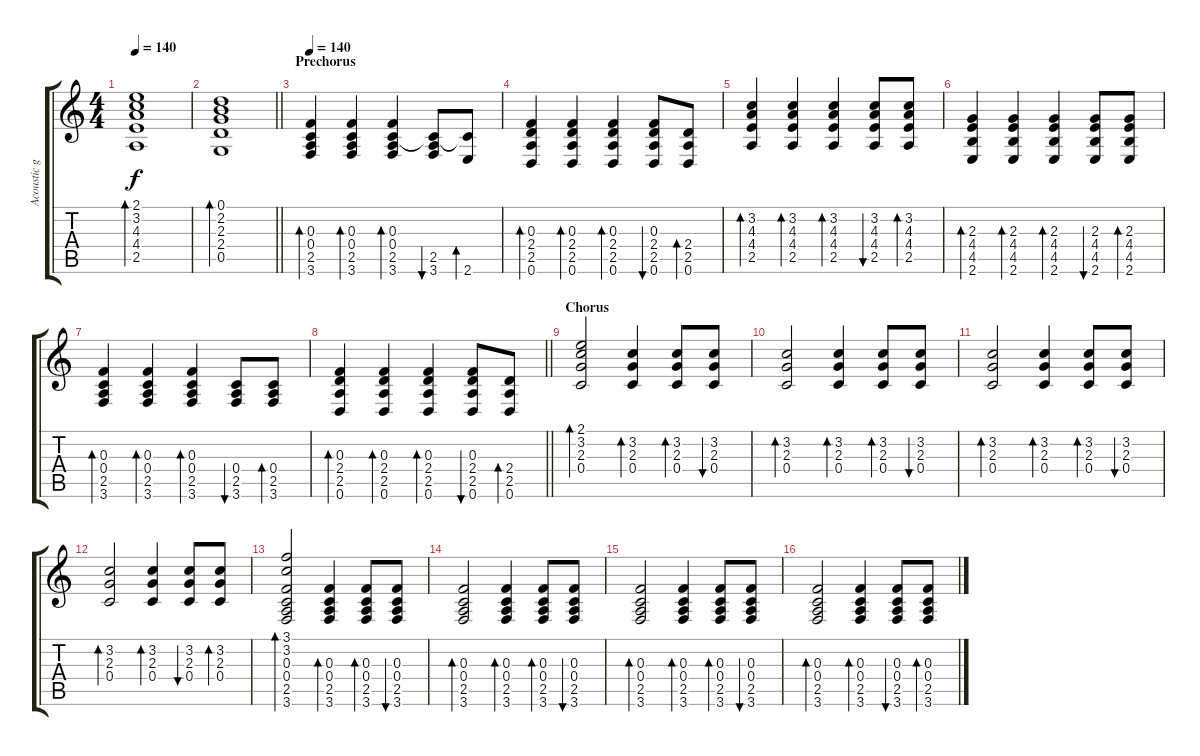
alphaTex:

\track ("Acoustic guitar" "Acoustic g") {instrument acousticguitarsteel}
\staff {score tabs}
\tuning (D4 A3 F3 C3 G2 D2) {hide}
\ts (4 4)
\tempo 140
\clef g2
\ks c
(2.1 3.2 4.3 4.4 2.5).1{bd 240 dy f} |
\barLineRight lightlight
(0.1 2.2 2.3 2.4 0.5).1{bd 240} |
\section ("" "Prechorus")
\tempo 140
(0.3 0.4 2.5 3.6).4{bd 120} (0.3 0.4 2.5 3.6).4{bd 120} (0.3 0.4 2.5 3.6).4{bd 120} (0.4{t} 2.5 3.6).8{bu 120} (0.4{t} 2.6).8{bd 120} |
(0.3 2.4 2.5 0.6).4{bd 120} (0.3 2.4 2.5 0.6).4{bd 120} (0.3 2.4 2.5 0.6).4{bd 120} (0.3 2.4 2.5 0.6).8{bu 120} (2.4 2.5 0.6).8{bd 120} |
(3.2 4.3 4.4 2.5).4{bd 120} (3.2 4.3 4.4 2.5).4{bd 120} (3.2 4.3 4.4 2.5).4{bd 120} (3.2 4.3 4.4 2.5).8{bu 120} (3.2 4.3 4.4 2.5).8{bd 120} |
(2.3 4.4 4.5 2.6).4{bd 120} (2.3 4.4 4.5 2.6).4{bd 120} (2.3 4.4 4.5 2.6).4{bd 120} (2.3 4.4 4.5 2.6).8{bu 120} (2.3 4.4 4.5 2.6).8{bd 120} |
(0.3 0.4 2.5 3.6).4{bd 120} (0.3 0.4 2.5 3.6).4{bd 120} (0.3 0.4 2.5 3.6).4{bd 120} (0.4 2.5 3.6).8{bu 120} (0.4 2.5 3.6).8{bd 120} |
\barLineRight lightlight
(0.3 2.4 2.5 0.6).4{bd 120} (0.3 2.4 2.5 0.6).4{bd 120} (0.3 2.4 2.5 0.6).4{bd 120} (0.3 2.4 2.5 0.6).8{bu 120} (2.4 2.5 0.6).8{bd 120} |
\section ("" "Chorus")
(2.1 3.2 2.3 0.4).2{bd 120} (3.2 2.3 0.4).4{bd 120} (3.2 2.3 0.4).8{bd 120} (3.2 2.3 0.4).8{bu 120} |
(3.2 2.3 0.4).2{bd 120} (3.2 2.3 0.4).4{bd 120} (3.2 2.3 0.4).8{bd 120} (3.2 2.3 0.4).8{bu 120} |
(3.2 2.3 0.4).2{bd 120} (3.2 2.3 0.4).4{bd 120} (3.2 2.3 0.4).8{bd 120} (3.2 2.3 0.4).8{bu 120} |
(3.2 2.3 0.4).2{bd 120} (3.2 2.3 0.4).4{bd 120} (3.2 2.3 0.4).8{bu 120} (3.2 2.3 0.4).8{bd 120} |
(3.1 3.2 0.3 0.4 2.5 3.6).2{bd 120} (0.3 0.4 2.5 3.6).4{bd 120} (0.3 0.4 2.5 3.6).8{bd 120} (0.3 0.4 2.5 3.6).8{bu 120} |
(0.3 0.4 2.5 3.6).2{bd 120} (0.3 0.4 2.5 3.6).4{bd 120} (0.3 0.4 2.5 3.6).8{bd 120} (0.3 0.4 2.5 3.6).8{bu 120} |
(0.3 0.4 2.5 3.6).2{bd 120} (0.3 0.4 2.5 3.6).4{bd 120} (0.3 0.4 2.5 3.6).8{bd 120} (0.3 0.4 2.5 3.6).8{bu 120} |
(0.3 0.4 2.5 3.6).2{bd 120} (0.3 0.4 2.5 3.6).4{bd 120} (0.3 0.4 2.5 3.6).8{bu 120} (0.3 0.4 2.5 3.6).8{bd 120}
